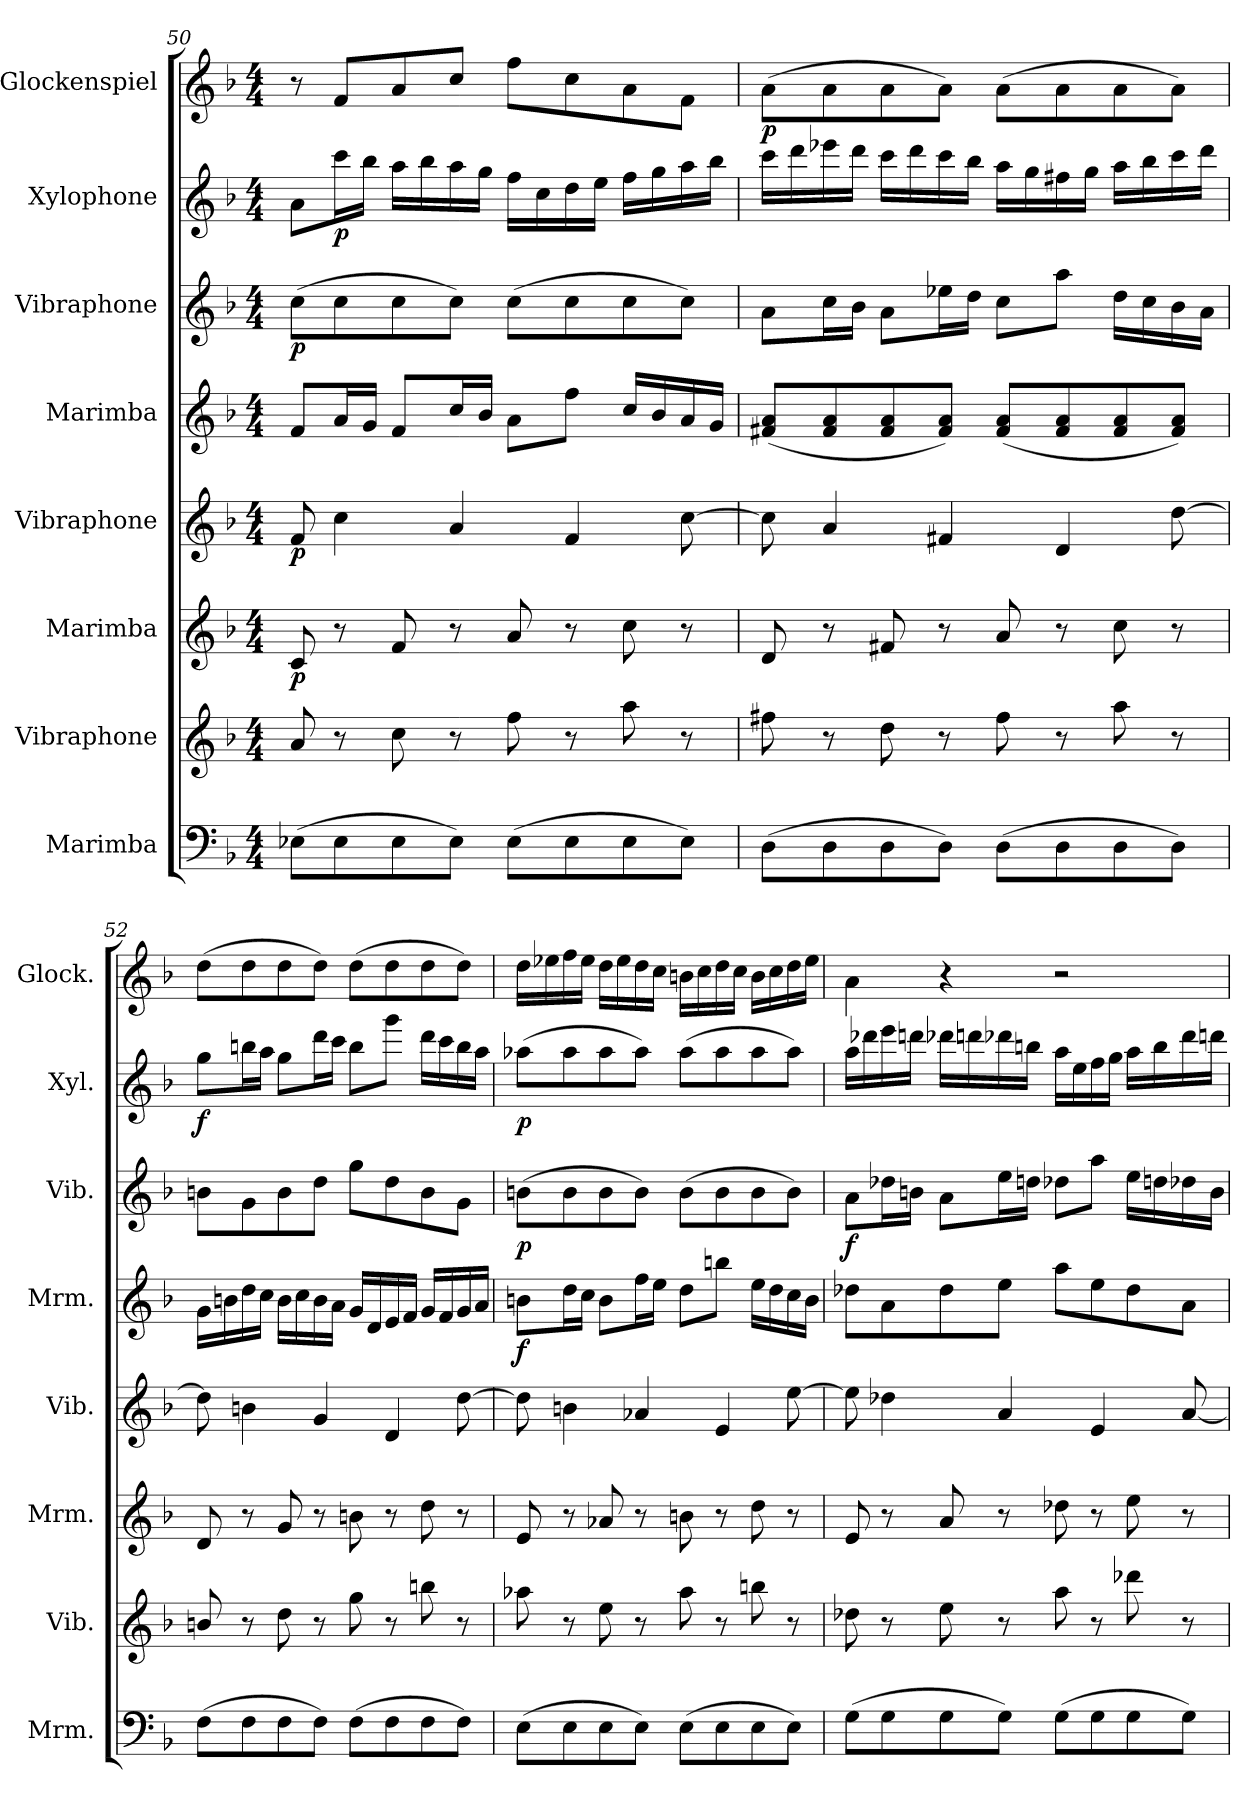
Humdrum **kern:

**kern	**kern	**kern	**dynam	**kern	**dynam	**kern	**dynam	**kern	**dynam	**kern	**dynam	**kern	**dynam
*part8	*part7	*part6	*part6	*part5	*part5	*part4	*part4	*part3	*part3	*part2	*part2	*part1	*part1
*staff8	*staff7	*staff6	*staff6	*staff5	*staff5	*staff4	*staff4	*staff3	*staff3	*staff2	*staff2	*staff1	*staff1
*I"Marimba	*I"Vibraphone	*I"Marimba	*	*I"Vibraphone	*	*I"Marimba	*	*I"Vibraphone	*	*I"Xylophone	*	*I"Glockenspiel	*
*I'Mrm.	*I'Vib.	*I'Mrm.	*	*I'Vib.	*	*I'Mrm.	*	*I'Vib.	*	*I'Xyl.	*	*I'Glock.	*
*clefF4	*clefG2	*clefG2	*	*clefG2	*	*clefG2	*	*clefG2	*	*clefG2	*	*clefG2	*
*	*	*	*	*	*	*	*	*	*	*ITrd-7c-12	*	*ITrd-14c-24	*
*k[b-]	*k[b-]	*k[b-]	*	*k[b-]	*	*k[b-]	*	*k[b-]	*	*k[b-]	*	*k[b-]	*
*M4/4	*M4/4	*M4/4	*	*M4/4	*	*M4/4	*	*M4/4	*	*M4/4	*	*M4/4	*
=50	=50	=50	=50	=50	=50	=50	=50	=50	=50	=50	=50	=50	=50
!	!	!	!LO:DY:b	!	!LO:DY:b	!	!	!	!LO:DY:b	!	!	!	!
(>8E-X\L	8a/	8c/	p	8f/	p	8f/L	.	(>8cc\L	p	8aa\L	.	8r	.
!	!	!	!	!	!	!	!	!	!	!	!LO:DY:b	!	!
8E-\	8r	8r	.	4cc\	.	16a/L	.	8cc\	.	16cccc\L	p	8fff/L	.
.	.	.	.	.	.	16g/JJ	.	.	.	16bbb-\JJ	.	.	.
8E-\	8cc\	8f/	.	.	.	8f/L	.	8cc\	.	16aaa\LL	.	8aaa/	.
.	.	.	.	.	.	.	.	.	.	16bbb-\	.	.	.
8E-\J)	8r	8r	.	4a/	.	16cc/L	.	8cc\J)	.	16aaa\	.	8cccc/J	.
.	.	.	.	.	.	16b-/JJ	.	.	.	16ggg\JJ	.	.	.
(>8E-\L	8ff\	8a/	.	.	.	8a\L	.	(>8cc\L	.	16fff\LL	.	8ffff\L	.
.	.	.	.	.	.	.	.	.	.	16ccc\	.	.	.
8E-\	8r	8r	.	4f/	.	8ff\J	.	8cc\	.	16ddd\	.	8cccc\	.
.	.	.	.	.	.	.	.	.	.	16eee\JJ	.	.	.
8E-\	8aa\	8cc\	.	.	.	16cc/LL	.	8cc\	.	16fff\LL	.	8aaa\	.
.	.	.	.	.	.	16b-/	.	.	.	16ggg\	.	.	.
8E-\J)	8r	8r	.	[8cc\	.	16a/	.	8cc\J)	.	16aaa\	.	8fff\J	.
.	.	.	.	.	.	16g/JJ	.	.	.	16bbb-\JJ	.	.	.
=51	=51	=51	=51	=51	=51	=51	=51	=51	=51	=51	=51	=51	=51
!	!	!	!	!	!	!	!LO:DY:b	!	!	!	!	!	!
!	!	!	!	!	!	!	!LO:DY:n=1:b	!	!	!	!	!	!LO:DY:b
(>8D\L	8ff#X\	8d/	.	8cc\]	.	(<8f#X/ 8a/L	p f	8a\L	.	16cccc\LL	.	(>8aaa\L	p
.	.	.	.	.	.	.	.	.	.	16dddd\	.	.	.
8D\	8r	8r	.	4a/	.	8f#/ 8a/	.	16cc\L	.	16eeee-X\	.	8aaa\	.
.	.	.	.	.	.	.	.	16b-\JJ	.	16dddd\JJ	.	.	.
8D\	8dd\	8f#X/	.	.	.	8f#/ 8a/	.	8a\L	.	16cccc\LL	.	8aaa\	.
.	.	.	.	.	.	.	.	.	.	16dddd\	.	.	.
8D\J)	8r	8r	.	4f#X/	.	8f#/ 8a/J)	.	16ee-X\L	.	16cccc\	.	8aaa\J)	.
.	.	.	.	.	.	.	.	16dd\JJ	.	16bbb-\JJ	.	.	.
(>8D\L	8ff#\	8a/	.	.	.	(<8f#/ 8a/L	.	8cc\L	.	16aaa\LL	.	(>8aaa\L	.
.	.	.	.	.	.	.	.	.	.	16ggg\	.	.	.
8D\	8r	8r	.	4d/	.	8f#/ 8a/	.	8aa\J	.	16fff#X\	.	8aaa\	.
.	.	.	.	.	.	.	.	.	.	16ggg\JJ	.	.	.
8D\	8aa\	8cc\	.	.	.	8f#/ 8a/	.	16dd\LL	.	16aaa\LL	.	8aaa\	.
.	.	.	.	.	.	.	.	16cc\	.	16bbb-\	.	.	.
8D\J)	8r	8r	.	[8dd\	.	8f#/ 8a/J)	.	16b-\	.	16cccc\	.	8aaa\J)	.
.	.	.	.	.	.	.	.	16a\JJ	.	16dddd\JJ	.	.	.
!!LO:LB:g=z
=52	=52	=52	=52	=52	=52	=52	=52	=52	=52	=52	=52	=52	=52
!	!	!	!	!	!	!	!	!	!	!	!LO:DY:b	!	!
(>8F\L	8bn/	8d/	.	8dd\]	.	16g\LL	.	8bn\L	.	8ggg\L	f	(>8dddd\L	.
.	.	.	.	.	.	16bn\	.	.	.	.	.	.	.
8F\	8r	8r	.	4bn\	.	16dd\	.	8g\	.	16bbbn\L	.	8dddd\	.
.	.	.	.	.	.	16cc\JJ	.	.	.	16aaa\JJ	.	.	.
8F\	8dd\	8g/	.	.	.	16b\LL	.	8b\	.	8ggg\L	.	8dddd\	.
.	.	.	.	.	.	16cc\	.	.	.	.	.	.	.
8F\J)	8r	8r	.	4g/	.	16b\	.	8dd\J	.	16dddd\L	.	8dddd\J)	.
.	.	.	.	.	.	16a\JJ	.	.	.	16cccc\JJ	.	.	.
(>8F\L	8gg\	8bn\	.	.	.	16g/LL	.	8gg\L	.	8bbb\L	.	(>8dddd\L	.
.	.	.	.	.	.	16d/	.	.	.	.	.	.	.
8F\	8r	8r	.	4d/	.	16e/	.	8dd\	.	8gggg\J	.	8dddd\	.
.	.	.	.	.	.	16f/JJ	.	.	.	.	.	.	.
8F\	8bbn\	8dd\	.	.	.	16g/LL	.	8b\	.	16dddd\LL	.	8dddd\	.
.	.	.	.	.	.	16f/	.	.	.	16cccc\	.	.	.
8F\J)	8r	8r	.	[8dd\	.	16g/	.	8g\J	.	16bbb\	.	8dddd\J)	.
.	.	.	.	.	.	16a/JJ	.	.	.	16aaa\JJ	.	.	.
=53	=53	=53	=53	=53	=53	=53	=53	=53	=53	=53	=53	=53	=53
!	!	!	!	!	!	!	!LO:DY:b	!	!LO:DY:b	!	!LO:DY:b	!	!
(>8E\L	8aa-X\	8e/	.	8dd\]	.	8bn\L	f	(>8bn\L	p	(>8aaa-X\L	p	16dddd\LL	.
.	.	.	.	.	.	.	.	.	.	.	.	16eeee-X\	.
8E\	8r	8r	.	4bn\	.	16dd\L	.	8b\	.	8aaa-\	.	16ffff\	.
.	.	.	.	.	.	16cc\JJ	.	.	.	.	.	16eeee-\JJ	.
8E\	8ee\	8a-X/	.	.	.	8b\L	.	8b\	.	8aaa-\	.	16dddd\LL	.
.	.	.	.	.	.	.	.	.	.	.	.	16eeee-\	.
8E\J)	8r	8r	.	4a-X/	.	16ff\L	.	8b\J)	.	8aaa-\J)	.	16dddd\	.
.	.	.	.	.	.	16ee\JJ	.	.	.	.	.	16cccc\JJ	.
(>8E\L	8aa-\	8bn\	.	.	.	8dd\L	.	(>8b\L	.	(>8aaa-\L	.	16bbbn\LL	.
.	.	.	.	.	.	.	.	.	.	.	.	16cccc\	.
8E\	8r	8r	.	4e/	.	8bbn\J	.	8b\	.	8aaa-\	.	16dddd\	.
.	.	.	.	.	.	.	.	.	.	.	.	16cccc\JJ	.
8E\	8bbn\	8dd\	.	.	.	16ee\LL	.	8b\	.	8aaa-\	.	16bbb\LL	.
.	.	.	.	.	.	16dd\	.	.	.	.	.	16cccc\	.
8E\J)	8r	8r	.	[8ee\	.	16cc\	.	8b\J)	.	8aaa-\J)	.	16dddd\	.
.	.	.	.	.	.	16b\JJ	.	.	.	.	.	16eeee-\JJ	.
=54	=54	=54	=54	=54	=54	=54	=54	=54	=54	=54	=54	=54	=54
!	!	!	!	!	!	!	!	!	!LO:DY:b	!	!	!	!
(>8G\L	8dd-X\	8e/	.	8ee\]	.	8dd-X\L	.	8a\L	f	16aaa\LL	.	4aaa\	.
.	.	.	.	.	.	.	.	.	.	16dddd-X\	.	.	.
8G\	8r	8r	.	4dd-X\	.	8a\	.	16dd-X\L	.	16eeee\	.	.	.
.	.	.	.	.	.	.	.	16bn\JJ	.	16ddddn\JJ	.	.	.
8G\	8ee\	8a/	.	.	.	8dd-\	.	8a\L	.	16dddd-X\LL	.	4r	.
.	.	.	.	.	.	.	.	.	.	16ddddn\	.	.	.
8G\J)	8r	8r	.	4a/	.	8ee\J	.	16ee\L	.	16dddd-X\	.	.	.
.	.	.	.	.	.	.	.	16ddn\JJ	.	16bbbn\JJ	.	.	.
(>8G\L	8aa\	8dd-X\	.	.	.	8aa\L	.	8dd-X\L	.	16aaa\LL	.	2r	.
.	.	.	.	.	.	.	.	.	.	16eee\	.	.	.
8G\	8r	8r	.	4e/	.	8ee\	.	8aa\J	.	16fff\	.	.	.
.	.	.	.	.	.	.	.	.	.	16ggg\JJ	.	.	.
8G\	8ddd-X\	8ee\	.	.	.	8dd-\	.	16ee\LL	.	16aaa\LL	.	.	.
.	.	.	.	.	.	.	.	16ddn\	.	16bbb\	.	.	.
8G\J)	8r	8r	.	[8a/	.	8a\J	.	16dd-X\	.	16dddd-\	.	.	.
.	.	.	.	.	.	.	.	16b\JJ	.	16ddddn\JJ	.	.	.
=	=	=	=	=	=	=	=	=	=	=	=	=	=
*-	*-	*-	*-	*-	*-	*-	*-	*-	*-	*-	*-	*-	*-
